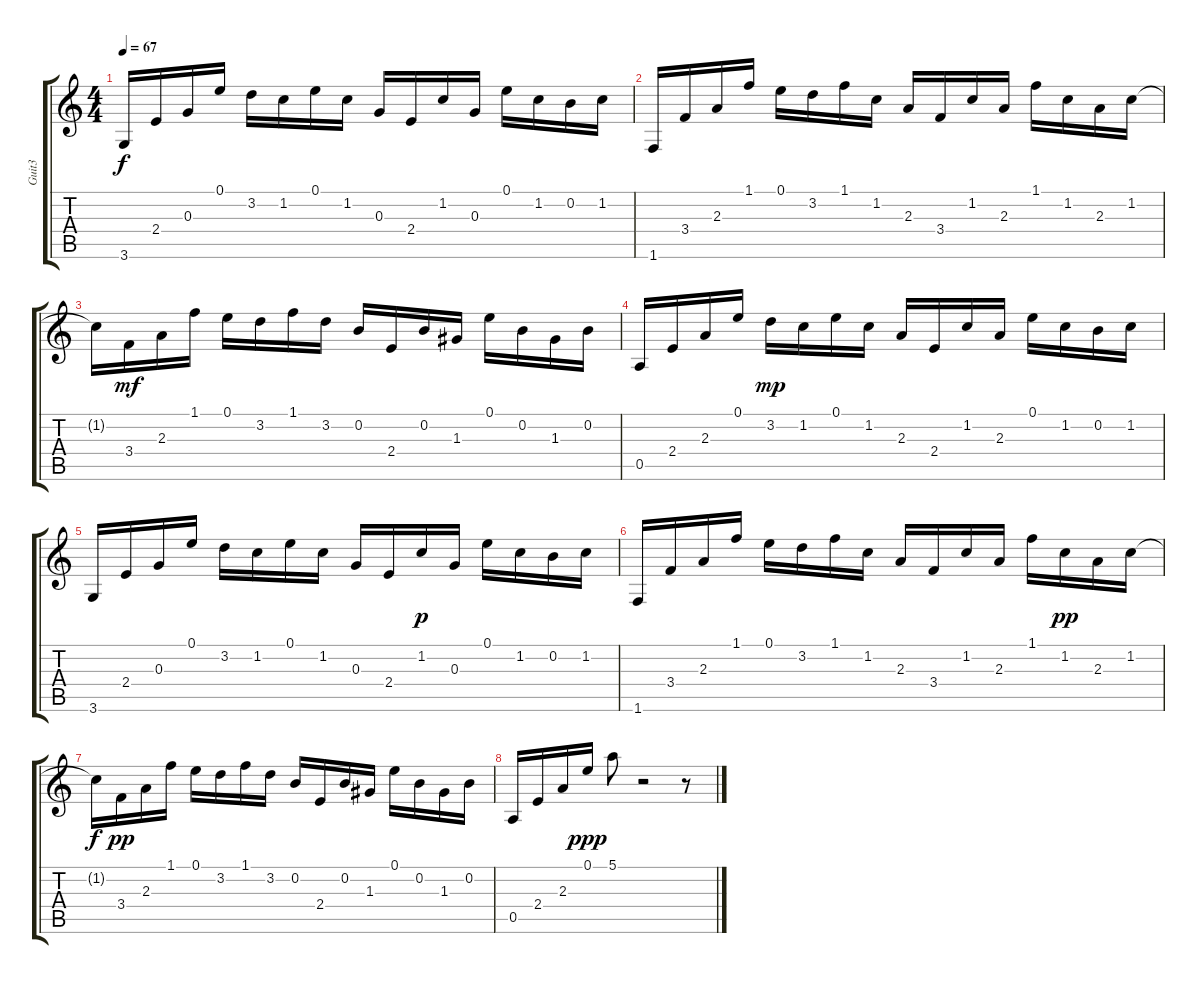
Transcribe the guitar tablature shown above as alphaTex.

\track ("Guit3" "Guit3") {instrument electricguitarclean}
\staff {score tabs}
\tuning (E4 B3 G3 D3 A2 E2) {hide}
\ts (4 4)
\tempo 67
\clef g2
\ks c
3.6.16{dy f} 2.4.16 0.3.16 0.1.16 3.2.16 1.2.16 0.1.16 1.2.16 0.3.16 2.4.16 1.2.16 0.3.16 0.1.16 1.2.16 0.2.16 1.2.16 |
1.6.16 3.4.16 2.3.16 1.1.16 0.1.16 3.2.16 1.1.16 1.2.16 2.3.16 3.4.16 1.2.16 2.3.16 1.1.16 1.2.16 2.3.16 1.2.16 |
1.2{t}.16 3.4.16{dy mf} 2.3.16 1.1.16 0.1.16 3.2.16 1.1.16 3.2.16 0.2.16 2.4.16 0.2.16 1.3.16 0.1.16 0.2.16 1.3.16 0.2.16 |
0.5.16 2.4.16 2.3.16 0.1.16 3.2.16{dy mp} 1.2.16 0.1.16 1.2.16 2.3.16 2.4.16 1.2.16 2.3.16 0.1.16 1.2.16 0.2.16 1.2.16 |
3.6.16 2.4.16 0.3.16 0.1.16 3.2.16 1.2.16 0.1.16 1.2.16 0.3.16 2.4.16 1.2.16{dy p} 0.3.16 0.1.16 1.2.16 0.2.16 1.2.16 |
1.6.16 3.4.16 2.3.16 1.1.16 0.1.16 3.2.16 1.1.16 1.2.16 2.3.16 3.4.16 1.2.16 2.3.16 1.1.16 1.2.16{dy pp} 2.3.16 1.2.16 |
1.2{t}.16{dy f} 3.4.16{dy pp} 2.3.16 1.1.16 0.1.16 3.2.16 1.1.16 3.2.16 0.2.16 2.4.16 0.2.16 1.3.16 0.1.16 0.2.16 1.3.16 0.2.16 |
0.5.16 2.4.16 2.3.16 0.1.16{dy ppp} 5.1.8 r.2 r.8
